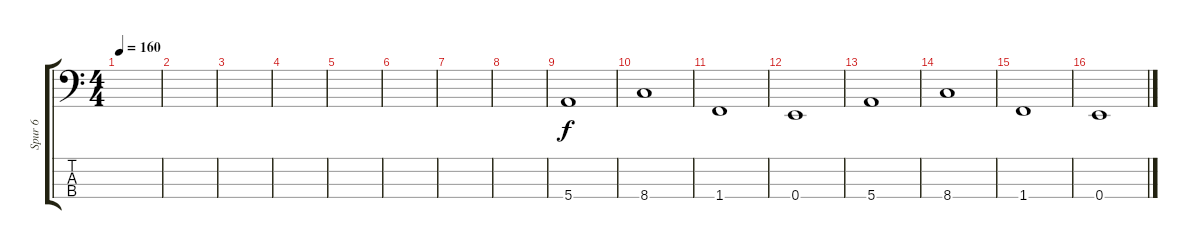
\track ("Spur 6" "Spur 6") {instrument fretlessbass}
\staff {score tabs}
\tuning (G2 D2 A1 E1) {hide}
\ts (4 4)
\tempo 160
\clef f4
\ks c
|
|
|
|
|
|
|
|
5.4.1 |
8.4.1 |
1.4.1 |
0.4.1 |
5.4.1 |
8.4.1 |
1.4.1 |
0.4.1
